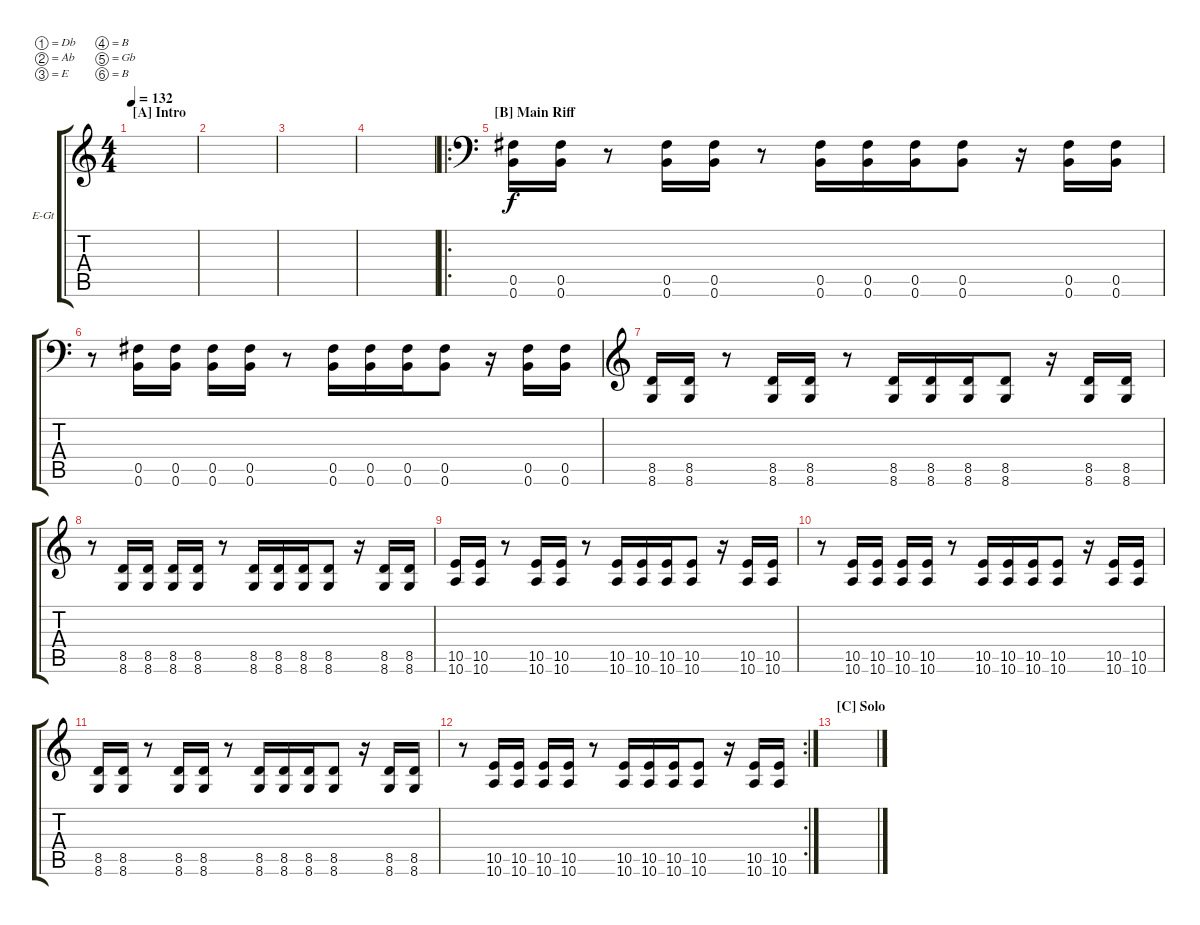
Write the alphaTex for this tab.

\bracketExtendMode groupsimilarinstruments
\firstSystemTrackNameOrientation horizontal
\otherSystemsTrackNameOrientation horizontal
\track ("Electric Guitar 1" "E-Gt") {instrument distortionguitar}
\staff {score tabs}
\tuning (Db4 Ab3 E3 B2 Gb2 B1)
\ts (4 4)
\section ("A" "Intro")
\tempo 132
\clef g2
\ks c
|
|
|
|
\ro
\section ("B" "Main Riff")
\clef f4
(0.6 0.5).16 (0.5 0.6).16 r.8 (0.6 0.5).16 (0.5 0.6).16 r.8 (0.6 0.5).16 (0.5 0.6).16 (0.6 0.5).16 (0.5 0.6).8 r.16 (0.6 0.5).16 (0.5 0.6).16 |
r.8 (0.6 0.5).16 (0.5 0.6).16 (0.6 0.5).16 (0.5 0.6).16 r.8 (0.6 0.5).16 (0.5 0.6).16 (0.6 0.5).16 (0.5 0.6).8 r.16 (0.6 0.5).16 (0.5 0.6).16 |
\clef g2
(8.6 8.5).16 (8.5 8.6).16 r.8 (8.6 8.5).16 (8.6 8.5).16 r.8 (8.5 8.6).16 (8.6 8.5).16 (8.6 8.5).16 (8.6 8.5).8 r.16 (8.6 8.5).16 (8.6 8.5).16 |
r.8 (8.6 8.5).16 (8.5 8.6).16 (8.5 8.6).16 (8.5 8.6).16 r.8 (8.6 8.5).16 (8.5 8.6).16 (8.5 8.6).16 (8.6 8.5).8 r.16 (8.5 8.6).16 (8.6 8.5).16 |
(10.6 10.5).16 (10.5 10.6).16 r.8 (10.6 10.5).16 (10.6 10.5).16 r.8 (10.5 10.6).16 (10.6 10.5).16 (10.6 10.5).16 (10.6 10.5).8 r.16 (10.6 10.5).16 (10.6 10.5).16 |
r.8 (10.6 10.5).16 (10.5 10.6).16 (10.5 10.6).16 (10.5 10.6).16 r.8 (10.6 10.5).16 (10.5 10.6).16 (10.5 10.6).16 (10.6 10.5).8 r.16 (10.5 10.6).16 (10.6 10.5).16 |
(8.6 8.5).16 (8.5 8.6).16 r.8 (8.6 8.5).16 (8.6 8.5).16 r.8 (8.5 8.6).16 (8.6 8.5).16 (8.6 8.5).16 (8.6 8.5).8 r.16 (8.6 8.5).16 (8.6 8.5).16 |
\rc 2
r.8 (10.6 10.5).16 (10.5 10.6).16 (10.5 10.6).16 (10.5 10.6).16 r.8 (10.6 10.5).16 (10.5 10.6).16 (10.5 10.6).16 (10.6 10.5).8 r.16 (10.5 10.6).16 (10.6 10.5).16 |
\section ("C" "Solo")
